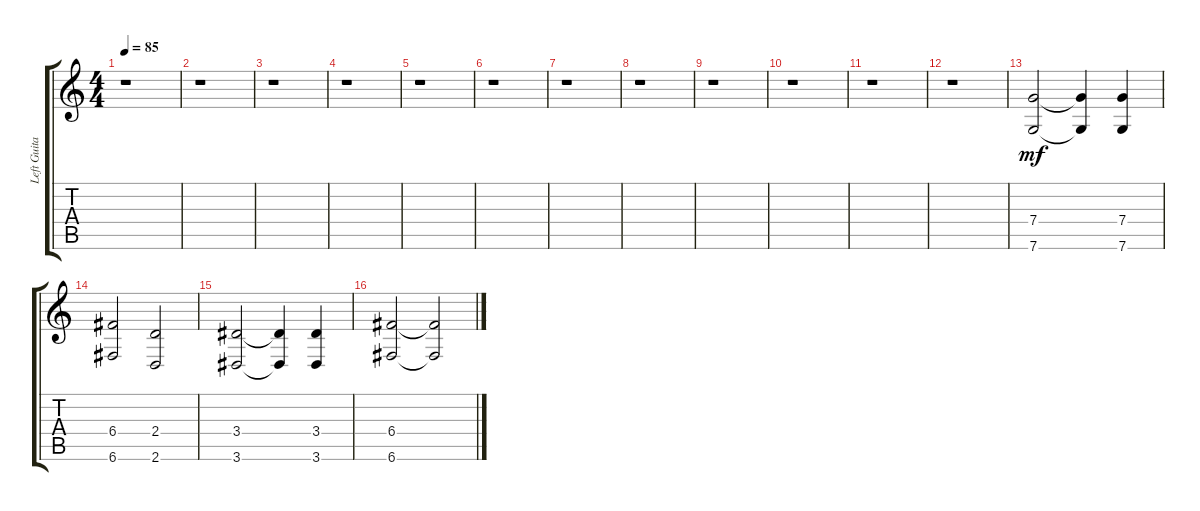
\track ("Left Guitar" "Left Guita") {instrument distortionguitar}
\staff {score tabs}
\tuning (D4 A3 F3 C3 G2 C2) {hide}
\ts (4 4)
\tempo 85
\clef g2
\ks c
r.1{dy mf} |
r.1 |
r.1 |
r.1 |
r.1 |
r.1 |
r.1 |
r.1 |
r.1 |
r.1 |
r.1 |
r.1 |
(7.4 7.6).2 (7.4{t} 7.6{t}).4 (7.4 7.6).4 |
(6.4 6.6).2 (2.4 2.6).2 |
(3.4 3.6).2 (3.4{t} 3.6{t}).4 (3.4 3.6).4 |
(6.4 6.6).2 (6.4{t} 6.6{t}).2
